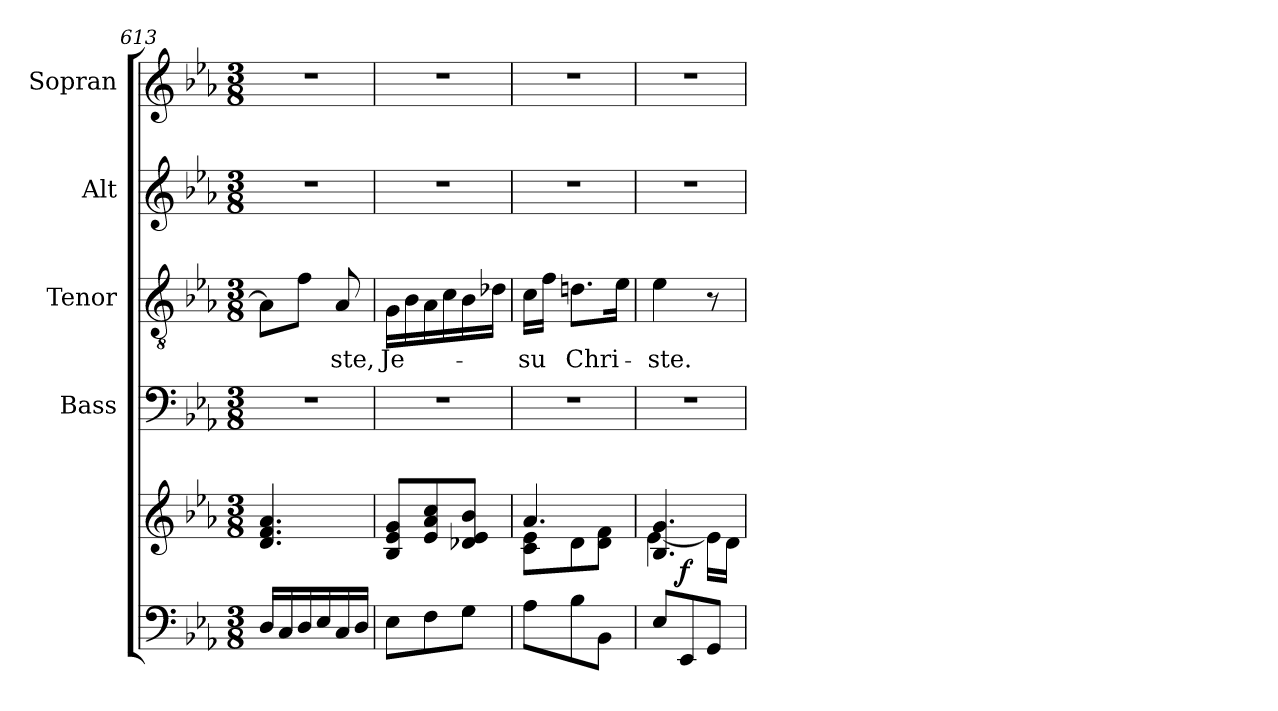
**kern	**kern	**dynam	**kern	**kern	**text	**kern	**kern
*part5	*part5	*part5	*part4	*part3	*part3	*part2	*part1
*staff6	*staff5	*staff5/6	*staff4	*staff3	*staff3	*staff2	*staff1
*	*	*	*I"Bass	*I"Tenor	*	*I"Alt	*I"Sopran
*	*	*	*I'B.	*I'T.	*	*I'A.	*I'S.
*clefF4	*clefG2	*	*clefF4	*clefGv2	*	*clefG2	*clefG2
*k[b-e-a-]	*k[b-e-a-]	*	*k[b-e-a-]	*k[b-e-a-]	*	*k[b-e-a-]	*k[b-e-a-]
*E-:	*E-:	*	*E-:	*E-:	*	*E-:	*E-:
*M3/8	*M3/8	*	*M3/8	*M3/8	*	*M3/8	*M3/8
=613	=613	=613	=613	=613	=613	=613	=613
16D/LL	4.d/ 4.f/ 4.a-/	.	4.r	8A-\L]	.	4.r	4.r
16C/	.	.	.	.	.	.	.
16D/	.	.	.	8f\J	.	.	.
16E-/	.	.	.	.	.	.	.
!	!	!	!	!	!LO:LY:b	!	!
16C/	.	.	.	8A-/	-ste,	.	.
16D/JJ	.	.	.	.	.	.	.
=614	=614	=614	=614	=614	=614	=614	=614
!	!	!	!	!	!LO:LY:b	!	!
8E-\L	8B-/ 8e-/ 8g/L	.	4.r	16G\LL	Je-	4.r	4.r
.	.	.	.	16B-\	.	.	.
8F\	8e-/ 8a-/ 8cc/	.	.	16A-\	.	.	.
.	.	.	.	16c\	.	.	.
8G\J	8d-X/ 8e-/ 8b-/J	.	.	16B-\	.	.	.
.	.	.	.	16d-X\JJ	.	.	.
=615	=615	=615	=615	=615	=615	=615	=615
*	*^	*	*	*	*	*	*
!	!	!	!	!	!	!LO:LY:b	!	!
8A-\L	4.a-/	8c\ 8e-\L	.	4.r	16c\LL	-su	4.r	4.r
.	.	.	.	.	16f\JJ	.	.	.
!	!	!	!	!	!	!LO:LY:b	!	!
8B-\	.	8d\	.	.	8.dn\L	Chri-	.	.
8BB-\J	.	8d\ 8f\J	.	.	.	.	.	.
.	.	.	.	.	16e-\Jk	.	.	.
=616	=616	=616	=616	=616	=616	=616	=616	=616
!	!	!	!	!	!	!LO:LY:b	!	!
8E-/L	4.B-/ 4.g/	[<4e-\	.	4.r	4e-\	-ste.	4.r	4.r
!	!	!	!LO:DY:a=2	!	!	!	!	!
8EE-/	.	.	f	.	.	.	.	.
8GG/J	.	16e-\LL]	.	.	8r	.	.	.
.	.	16d\JJ	.	.	.	.	.	.
*	*v	*v	*	*	*	*	*	*
=	=	=	=	=	=	=	=
*-	*-	*-	*-	*-	*-	*-	*-
